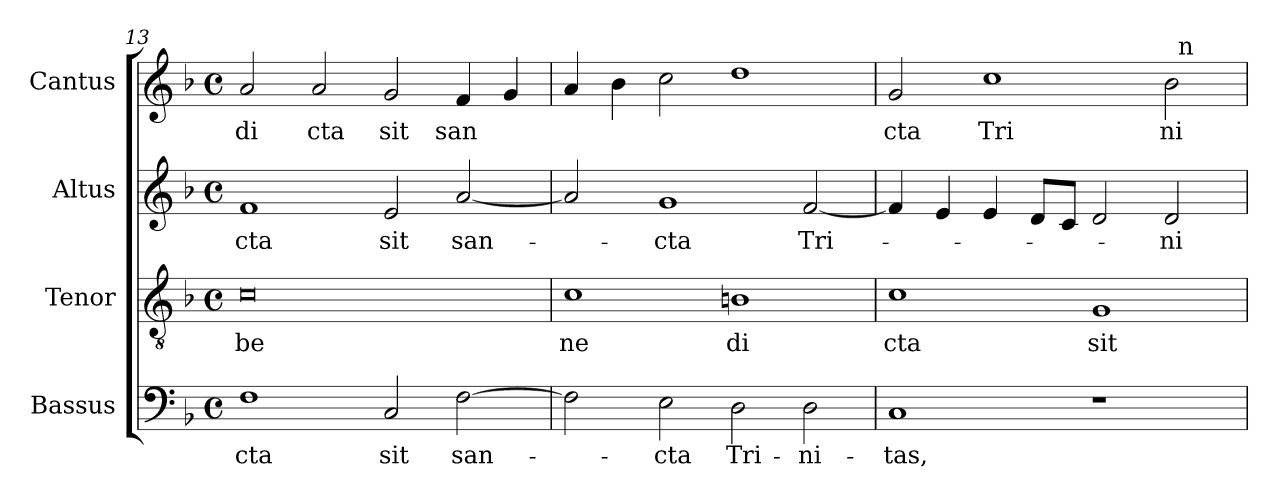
**kern	**text	**kern	**text	**kern	**text	**kern	**text
*part4	*part4	*part3	*part3	*part2	*part2	*part1	*part1
*staff4	*staff4	*staff3	*staff3	*staff2	*staff2	*staff1	*staff1
*I"Bassus	*	*I"Tenor	*	*I"Altus	*	*I"Cantus	*
!!LO:LB:g=z
*clefF4	*	*clefGv2	*	*clefG2	*	*clefG2	*
*k[b-]	*	*k[b-]	*	*k[b-]	*	*k[b-]	*
*F:	*	*F:	*	*F:	*	*F:	*
*M4/4	*	*M4/4	*	*M4/4	*	*M4/4	*
*met(c)	*	*met(c)	*	*met(c)	*	*met(c)	*
=13	=13	=13	=13	=13	=13	=13	=13
!	!LO:LY:b:cj	!	!LO:LY:b:cj	!	!LO:LY:b:cj	!	!LO:LY:b:cj
1F	-cta	0c	be	1f	cta	2a/	di
!	!	!	!	!	!	!	!LO:LY:b:cj
.	.	.	.	.	.	2a/	cta
!	!LO:LY:b:cj	!	!	!	!LO:LY:b:cj	!	!LO:LY:b:cj
2C/	sit	.	.	2e/	sit	2g/	sit
!	!LO:LY:b	!	!	!	!LO:LY:b	!	!LO:LY:b
[>2F\	san-	.	.	[<2a/	san-	4f/	san
.	.	.	.	.	.	4g/	.
=14	=14	=14	=14	=14	=14	=14	=14
!	!	!	!LO:LY:b:cj	!	!	!	!
2F\]	.	1c	ne	2a/]	.	4a/	.
.	.	.	.	.	.	4b-\	.
!	!LO:LY:b:cj	!	!	!	!LO:LY:b:cj	!	!
2E\	-cta	.	.	1g	-cta	2cc\	.
!	!LO:LY:b:cj	!	!LO:LY:b:cj	!	!	!	!
2D\	Tri-	1Bn	di	.	.	1dd	.
!	!LO:LY:b:cj	!	!	!	!LO:LY:b	!	!
2D\	-ni-	.	.	[<2f/	Tri-	.	.
=15	=15	=15	=15	=15	=15	=15	=15
!	!LO:LY:b:cj	!	!LO:LY:b:cj	!	!	!	!LO:LY:b:cj
*	*	*	*	*	*	*^	*
1C	-tas,	1c	cta	4f/]	.	2g/	1ryy	cta
.	.	.	.	4e/	.	.	.	.
!	!	!	!	!	!	!	!	!LO:LY:b:cj
.	.	.	.	4e/	.	1cc	.	Tri
.	.	.	.	8d/L	.	.	.	.
.	.	.	.	8c/J	.	.	.	.
!	!	!	!LO:LY:b:cj	!	!	!	!	!
1r	.	1G	sit	2d/	.	.	2ryy	.
!	!	!	!	!	!LO:LY:b:cj	!	!	!LO:LY:b:cj
.	.	.	.	2d/	-ni-	2b-\	32ryy	ni
!	!	!	!	!	!	!	!LO:TX:a:t=n	!
.	.	.	.	.	.	.	4...ryy	.
*	*	*	*	*	*	*v	*v	*
=	=	=	=	=	=	=	=
*-	*-	*-	*-	*-	*-	*-	*-
